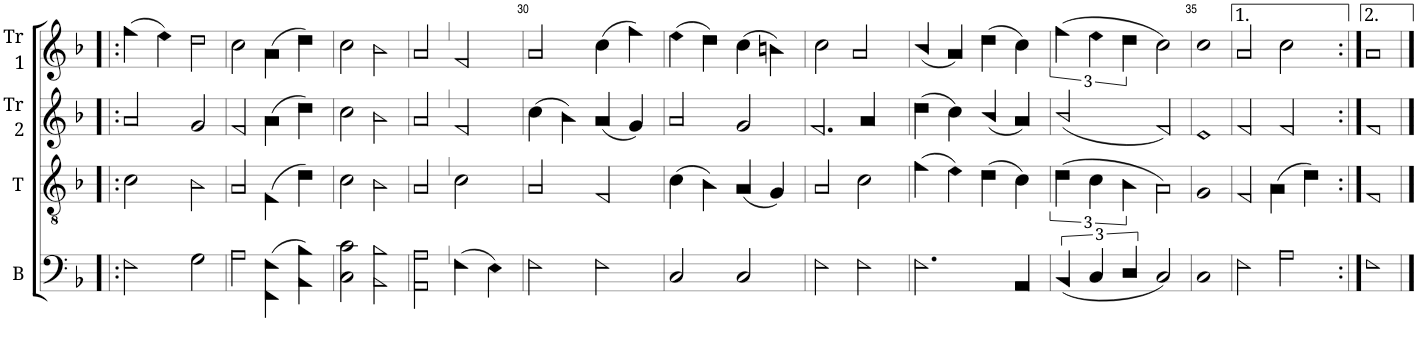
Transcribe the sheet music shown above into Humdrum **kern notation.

**kern	**kern	**kern	**kern
*part4	*part3	*part2	*part1
*staff4	*staff3	*staff2	*staff1
*I"B	*I"T	*I"Tr 2	*I"Tr 1
*I'B	*I'T	*I'Tr 2	*I'Tr 1
!!LO:PB:g=z
*clefF4	*clefGv2	*clefG2	*clefG2
*k[b-]	*k[b-]	*k[b-]	*k[b-]
*M4/4	*M4/4	*M4/4	*M4/4
*met(c)	*met(c)	*met(c)	*met(c)
=26!|:	=26!|:	=26!|:	=26!|:
2F!\	2c!\	2a!/	(4ff!\
.	.	.	4ee!\)
2G!\	2B-!\	2g!/	2dd!\
=27	=27	=27	=27
2A!\	2A!/	2f!/	2cc!\
(4FF!\ 4F!\	(4F!\	(4a!\	(4a!\
4BB-!\ 4B-!\)	4d!\)	4dd!\)	4dd!\)
=28	=28	=28	=28
2C!\ 2c!\	2c!\	2cc!\	2cc!\
2BB-!\ 2B-!\	2B-!\	2b-!\	2b-!\
=29	=29	=29	=29
2AA!\ 2A!\	2A!/	2a!/	2a!/
(4F!\	2c!\	2f!/	2f!/
4E!\)	.	.	.
=30	=30	=30	=30
2F!\	2A!/	(4cc!\	2a!/
.	.	4b-!\)	.
2F!\	2F!/	(4a!/	(4cc!\
.	.	4g!/)	4ff!\)
=31	=31	=31	=31
2C!/	(4c!\	2a!/	(4ee!\
.	4B-!\)	.	4dd!\)
2C!/	(4A!/	2g!/	(4cc!\
.	4G!/)	.	4bn!\)
=32	=32	=32	=32
2F!\	2A!/	2.f!/	2cc!\
2F!\	2c!\	.	2a!/
.	.	4a!/	.
=33	=33	=33	=33
2.F!\	(4f!\	(4dd!\	(4b-!/
.	4e!\)	4cc!\)	4a!/)
.	(4d!\	(4b-!/	(4dd!\
4AA!/	4c!\)	4a!/)	4cc!\)
=34	=34	=34	=34
(6BB-!/	(6d!\	(2b-!/	(6ff!\
6C!/	6c!\	.	6ee!\
6D!/	6B-!\	.	6dd!\
2C!/)	2A!\)	2f!/)	2cc!\)
=35	=35	=35	=35
1C!	1G!	1e!	1cc!
=36	=36	=36	=36
2F!\	2F!/	2f!/	2a!/
2A!\	(4A!\	2f!/	2cc!\
.	4d!\)	.	.
=37:|!	=37:|!	=37:|!	=37:|!
1F!	1F!	1f!	1a!
==	==	==	==
*-	*-	*-	*-
